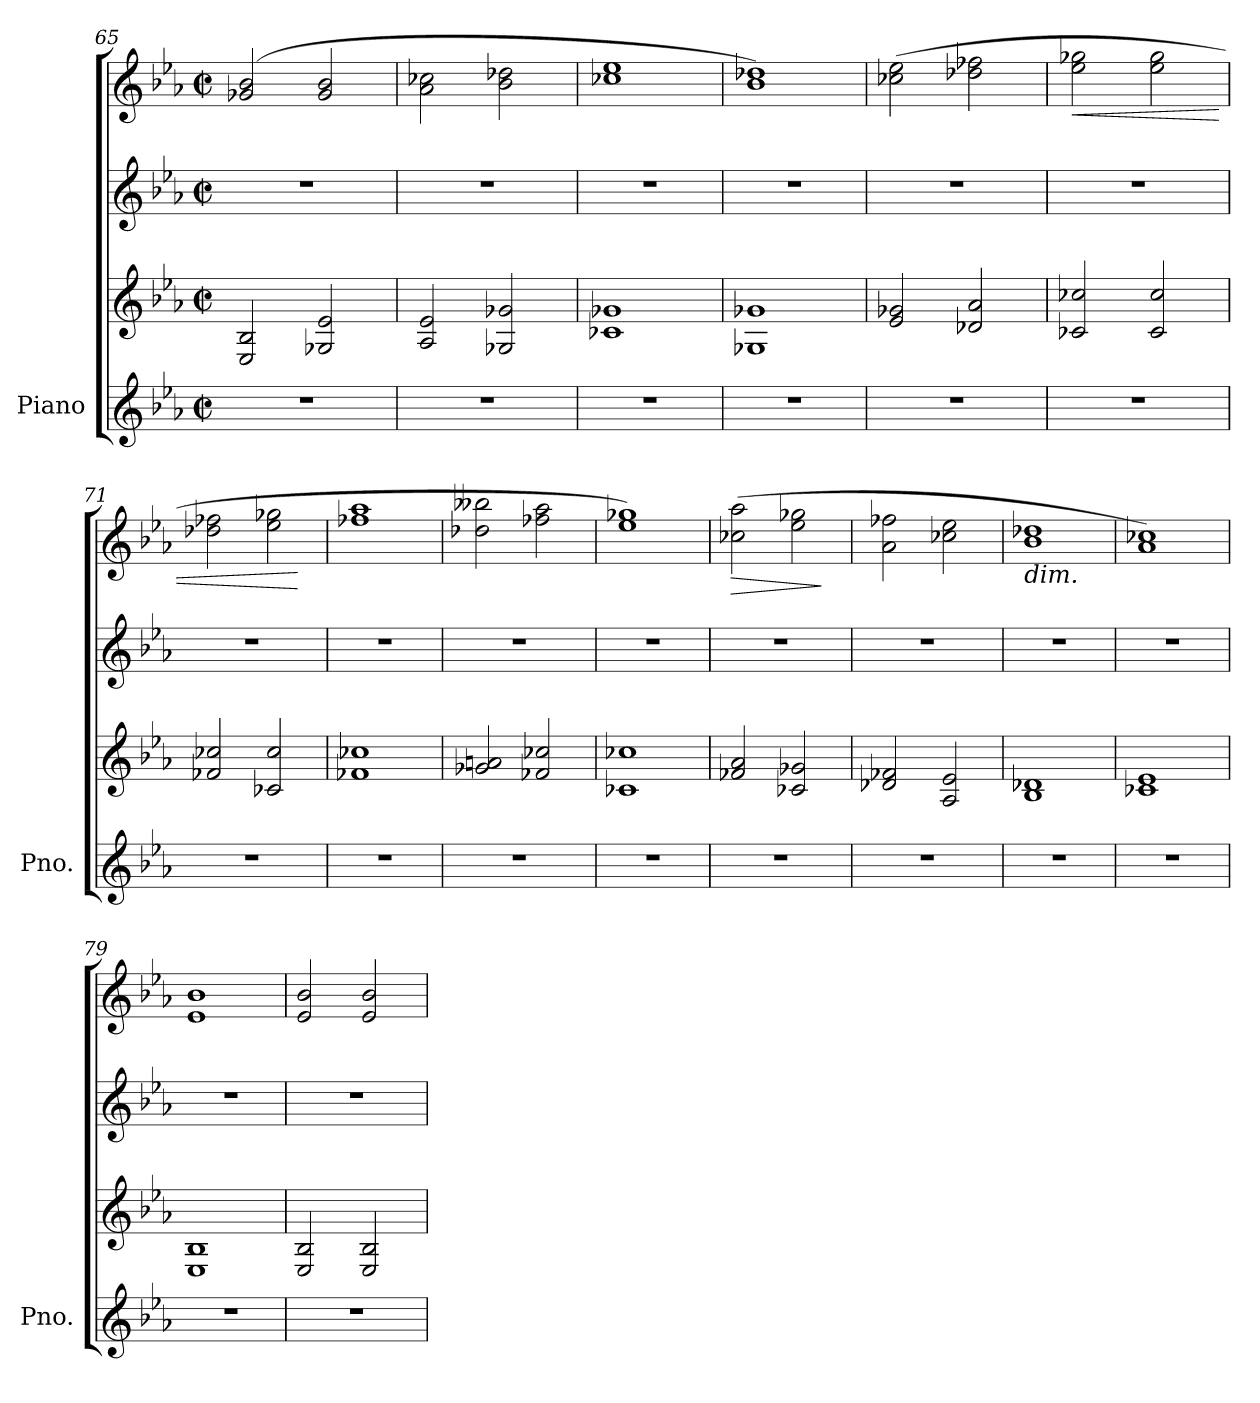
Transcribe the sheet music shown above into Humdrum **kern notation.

**kern	**kern	**kern	**kern	**dynam
*part1	*part1	*part1	*part1	*part1
*staff4	*staff3	*staff2	*staff1	*staff1/2/3/4
*I"Piano	*	*	*	*
*I'Pno.	*	*	*	*
*clefG2	*clefG2	*clefG2	*clefG2	*
*k[b-e-a-]	*k[b-e-a-]	*k[b-e-a-]	*k[b-e-a-]	*
*M2/2	*M2/2	*M2/2	*M2/2	*
*met(c|)	*met(c|)	*met(c|)	*met(c|)	*
=65	=65	=65	=65	=65
1r	2E-/ 2B-/	1r	(2g-X/ 2b-/	.
.	2G-X/ 2e-/	.	2g-/ 2b-/	.
=66	=66	=66	=66	=66
1r	2A-/ 2e-/	1r	2a-\ 2cc-X\	.
.	2G-X/ 2g-X/	.	2b-\ 2dd-X\	.
=67	=67	=67	=67	=67
1r	1c-X 1g-X	1r	1cc-X 1ee-	.
=68	=68	=68	=68	=68
1r	1G-X 1g-X	1r	1b- 1dd-X)	.
=69	=69	=69	=69	=69
1r	2e-/ 2g-X/	1r	(2cc-X\ 2ee-\	.
.	2d-X/ 2a-/	.	2dd-X\ 2ff-X\	.
=70	=70	=70	=70	=70
!	!	!	!	!LO:HP:b
1r	2c-X/ 2cc-X/	1r	2ee-\ 2gg-X\	<
.	2c-/ 2cc-/	.	2ee-\ 2gg-\	.
=71	=71	=71	=71	=71
1r	2f-X/ 2cc-X/	1r	2dd-X\ 2ff-X\	.
.	2c-X/ 2cc-/	.	2ee-\ 2gg-X\	.
.	.	.	.	[
=72	=72	=72	=72	=72
1r	1f-X 1cc-X	1r	1ff-X 1aa-	.
=73	=73	=73	=73	=73
1r	2g-X/ 2an/	1r	2dd-X\ 2bb--X\	.
.	2f-X/ 2cc-X/	.	2ff-X\ 2aa-\	.
=74	=74	=74	=74	=74
1r	1c-X 1cc-X	1r	1ee- 1gg-X)	.
=75	=75	=75	=75	=75
!	!	!	!	!LO:HP:b
1r	2f-X/ 2a-/	1r	(2cc-X\ 2aa-\	>
.	2c-X/ 2g-X/	.	2ee-\ 2gg-X\	.
.	.	.	.	]
=76	=76	=76	=76	=76
1r	2d-X/ 2f-X/	1r	2a-\ 2ff-X\	.
.	2A-/ 2e-/	.	2cc-X\ 2ee-\	.
=77	=77	=77	=77	=77
!	!	!	!LO:TX:b:i:t=dim.	!
1r	1B- 1d-X	1r	1b- 1dd-X	.
=78	=78	=78	=78	=78
1r	1c-X 1e-	1r	1a- 1cc-X)	.
=79	=79	=79	=79	=79
1r	1E- 1B-	1r	1e- 1b-	.
=80	=80	=80	=80	=80
1r	2E-/ 2B-/	1r	2e-/ 2b-/	.
.	2E-/ 2B-/	.	2e-/ 2b-/	.
=	=	=	=	=
*-	*-	*-	*-	*-
